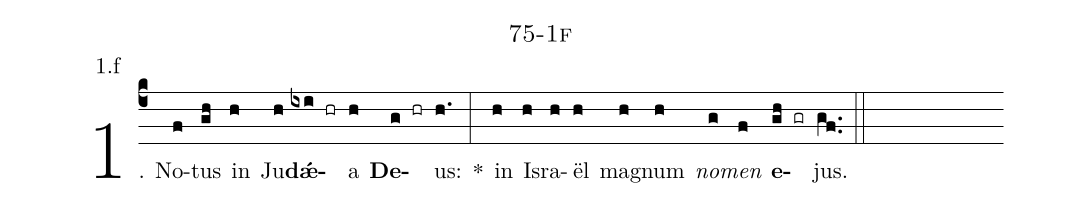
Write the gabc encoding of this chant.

name: 75-1f;
annotation: 1.f;
%%
(c4)1. No(f)tus(gh) in(h) Ju(h)<b>dǽ</b>(ixi hr)a(h) <b>De</b>(g hr)us:(h.) *(:) in(h) Is(h)ra(h)ël(h) ma(h)gnum(h) <i>no</i>(g)<i>men</i>(f) <b>e</b>(gh gr)jus.(gf..) (::)
